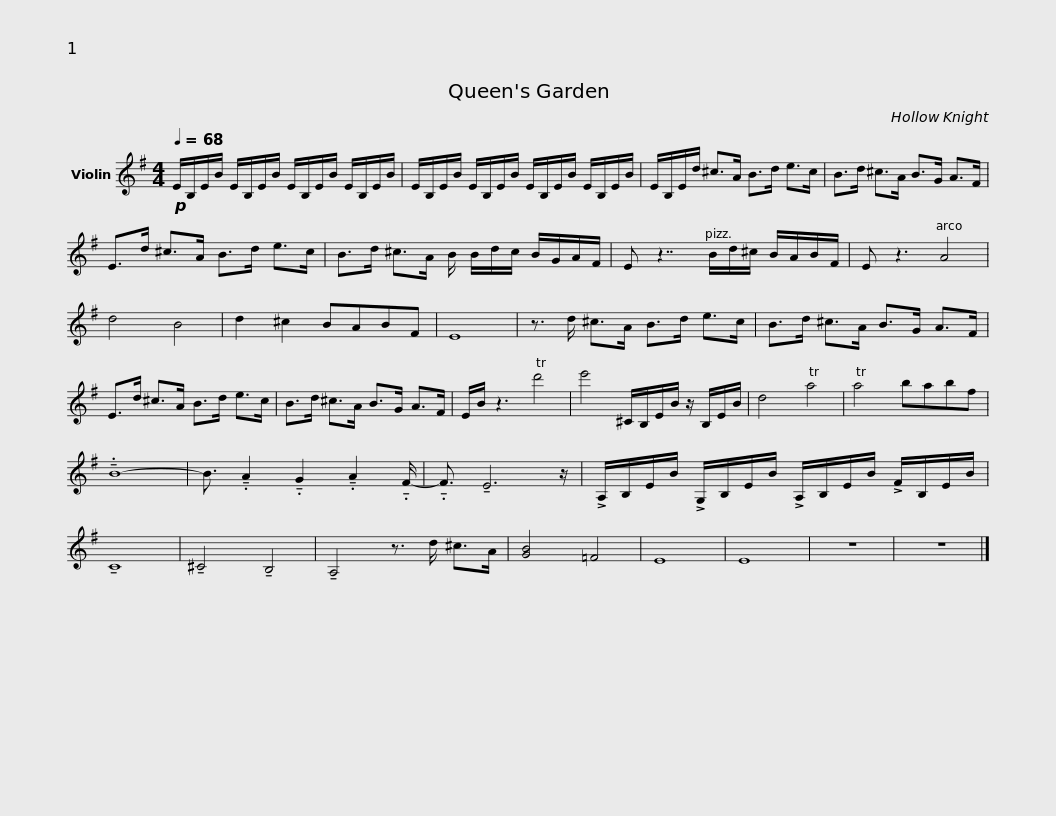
X:1
L:1/8
Q:1/4=68
M:4/4
I:linebreak $
K:G
V:1 treble
V:1
!p! E/B,/E/B/ E/B,/E/B/ E/B,/E/B/ E/B,/E/B/ | E/B,/E/B/ E/B,/E/B/ E/B,/E/B/ E/B,/E/B/ |$ E/B,/E/d/ ^c>A B>d e>c | B>d ^c>A B>G A>F | E>d ^c>A B>d e>c |$ %5
 B>d ^c>A B/ B/d/c/ B/G/A/F/ | E z7/2 B/d/^c/ B/A/B/F/ | E z3 A4 | d4 B4 | d2 ^c2 BABF | %10
 E8 |$ z3/2 d/ ^c>A B>d e>c | B>d ^c>A B>G A>F | E>d ^c>A B>d e>c | B>d ^c>A B>G A>F |$ %15
 E/B/ z3 Td'4 | e'4 ^C/B,/E/B/ z/ B,/E/B/ | d4 Ta4 | Ta4 babf | !tenuto!.B8- | %20
 B3/2 !tenuto!.A2 !tenuto!.G2 !tenuto!.A2 !tenuto!.F/- | !tenuto!.F3/2 !tenuto!E6 z/ |$ !>!A,/B,/E/B/ !>!G,/B,/E/B/ !>!A,/B,/E/B/ !>!F/B,/E/B/ | !tenuto!C8 | !tenuto!^C4 !tenuto!B,4 | %25
 !tenuto!A,4 z3/2 d/ ^c>A | [GB]4 =F4 | E8 | E8 | z8 | %30
 z8 |] %31
